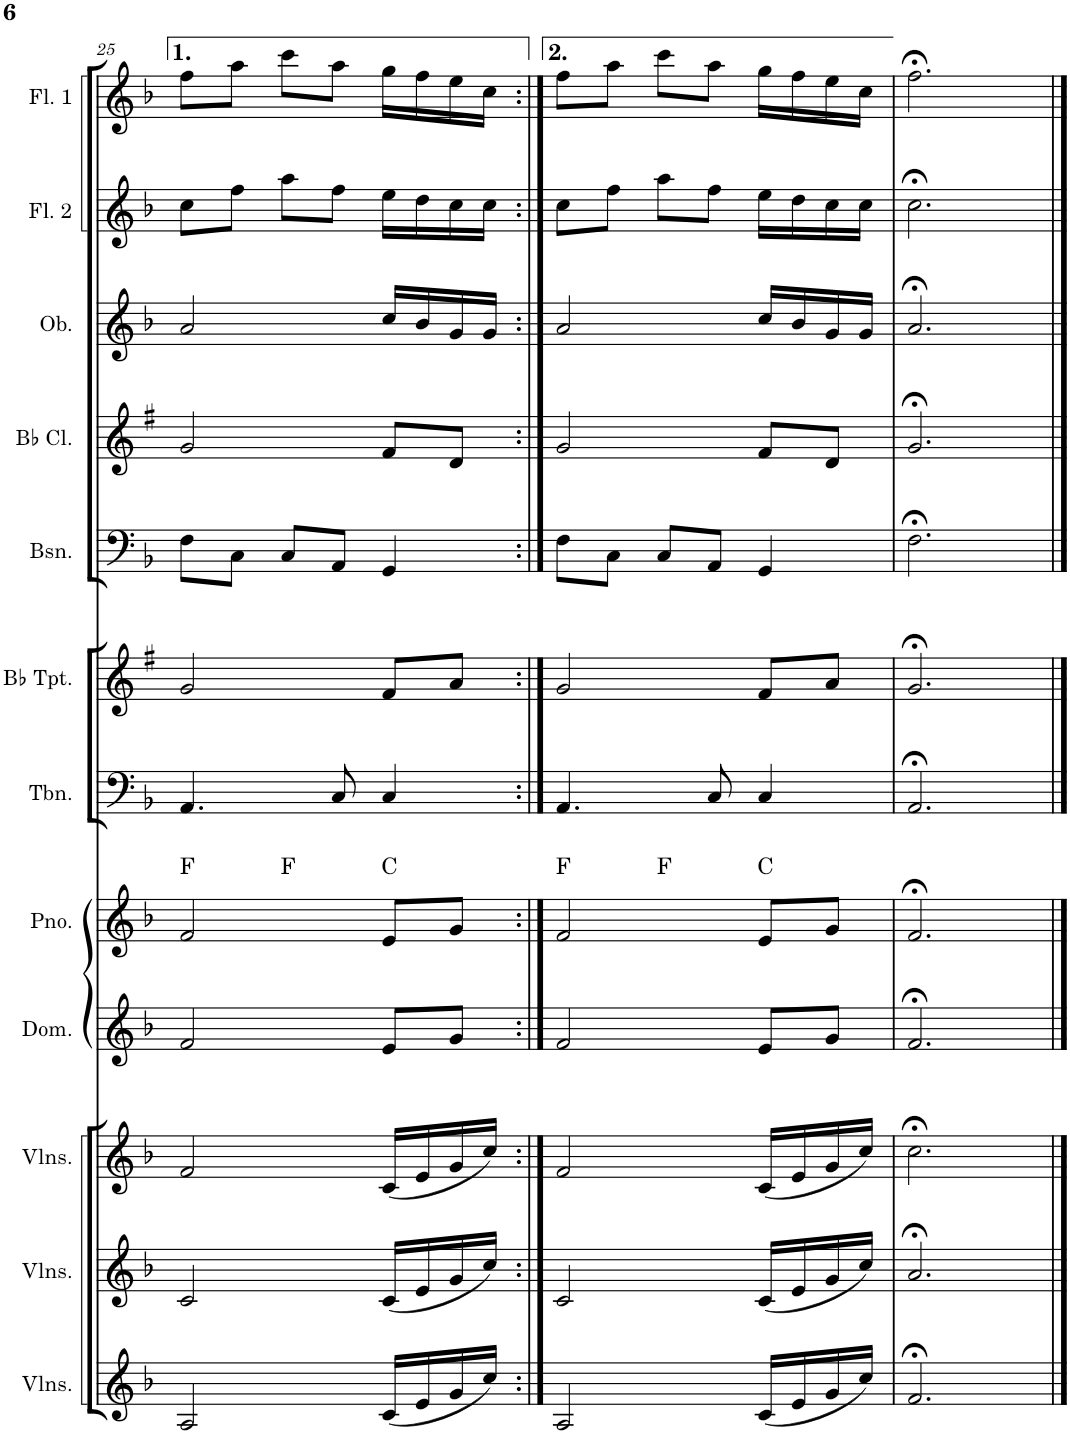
**kern	**kern	**kern	**kern	**kern	**harte	**kern	**kern	**kern	**kern	**kern	**kern	**kern
*part12	*part11	*part10	*part9	*part8	*part8	*part7	*part6	*part5	*part4	*part3	*part2	*part1
*staff12	*staff11	*staff10	*staff9	*staff8	*	*staff7	*staff6	*staff5	*staff4	*staff3	*staff2	*staff1
*I"Violins	*I"Violins	*I"Violins	*I"Domra	*I"Piano	*	*I"Trombone	*I"Bb Trumpet	*I"Bassoon	*I"Bb Clarinet	*I"Oboe	*I"Flute 2	*I"Flute 1
*I'Vlns.	*I'Vlns.	*I'Vlns.	*I'Dom.	*I'Pno.	*	*I'Tbn.	*I'Bb Tpt.	*I'Bsn.	*I'Bb Cl.	*I'Ob.	*I'Fl. 2	*I'Fl. 1
!!LO:PB:g=z
*clefG2	*clefG2	*clefG2	*clefG2	*clefG2	*	*clefF4	*clefG2	*clefF4	*clefG2	*clefG2	*clefG2	*clefG2
*	*	*	*	*	*	*	*Trd1c2	*	*Trd1c2	*	*	*
*k[b-]	*k[b-]	*k[b-]	*k[b-]	*k[b-]	*	*k[b-]	*k[f#]	*k[b-]	*k[f#]	*k[b-]	*k[b-]	*k[b-]
*M3/4	*M3/4	*M3/4	*M3/4	*M3/4	*	*M3/4	*M3/4	*M3/4	*M3/4	*M3/4	*M3/4	*M3/4
=25	=25	=25	=25	=25	=25	=25	=25	=25	=25	=25	=25	=25
*	*	*	*	*^	*	*	*	*	*	*	*	*
2A/	2c/	2f/	2f/	2f/	4ryy	F:maj	4.AA/	2g/	8F\L	2g/	2a/	8cc\L	8ff\L
.	.	.	.	.	.	.	.	.	8C\J	.	.	8ff\J	8aa\J
.	.	.	.	.	2ryy	F:maj	.	.	8C/L	.	.	8aa\L	8ccc\L
.	.	.	.	.	.	.	8C/	.	8AA/J	.	.	8ff\J	8aa\J
(16c/LL	(16c/LL	(16c/LL	8e/L	8e/L	.	C:maj	4C/	8f#/L	4GG/	8f#/L	16cc/LL	16ee\LL	16gg\LL
16e/	16e/	16e/	.	.	.	.	.	.	.	.	16b-/	16dd\	16ff\
16g/	16g/	16g/	8g/J	8g/J	.	.	.	8a/J	.	8d/J	16g/	16cc\	16ee\
16cc/JJ)	16cc/JJ)	16cc/JJ)	.	.	.	.	.	.	.	.	16g/JJ	16cc\JJ	16cc\JJ
=26:|!	=26:|!	=26:|!	=26:|!	=26:|!	=26:|!	=26:|!	=26:|!	=26:|!	=26:|!	=26:|!	=26:|!	=26:|!	=26:|!
2A/	2c/	2f/	2f/	2f/	4ryy	F:maj	4.AA/	2g/	8F\L	2g/	2a/	8cc\L	8ff\L
.	.	.	.	.	.	.	.	.	8C\J	.	.	8ff\J	8aa\J
.	.	.	.	.	2ryy	F:maj	.	.	8C/L	.	.	8aa\L	8ccc\L
.	.	.	.	.	.	.	8C/	.	8AA/J	.	.	8ff\J	8aa\J
(16c/LL	(16c/LL	(16c/LL	8e/L	8e/L	.	C:maj	4C/	8f#/L	4GG/	8f#/L	16cc/LL	16ee\LL	16gg\LL
16e/	16e/	16e/	.	.	.	.	.	.	.	.	16b-/	16dd\	16ff\
16g/	16g/	16g/	8g/J	8g/J	.	.	.	8a/J	.	8d/J	16g/	16cc\	16ee\
16cc/JJ)	16cc/JJ)	16cc/JJ)	.	.	.	.	.	.	.	.	16g/JJ	16cc\JJ	16cc\JJ
*	*	*	*	*v	*v	*	*	*	*	*	*	*	*
=27	=27	=27	=27	=27	=27	=27	=27	=27	=27	=27	=27	=27
2.f;</	2.a;</	2.cc;<\	2.f;</	2.f;</	.	2.AA;</	2.g;</	2.F;<\	2.g;</	2.a;</	2.cc;<\	2.ff;<\
==	==	==	==	==	==	==	==	==	==	==	==	==
*-	*-	*-	*-	*-	*-	*-	*-	*-	*-	*-	*-	*-
